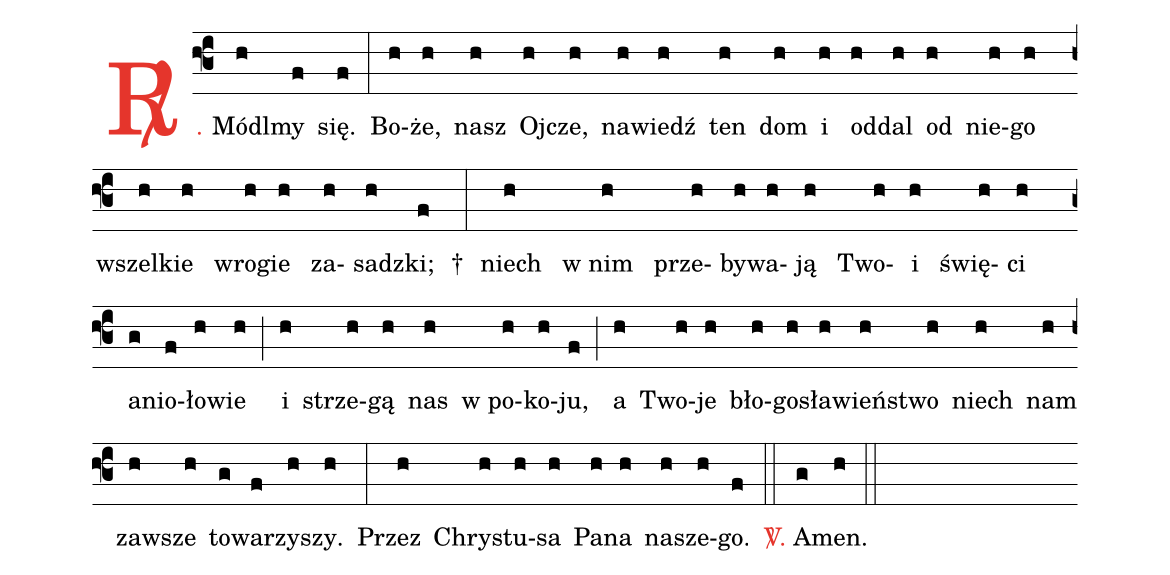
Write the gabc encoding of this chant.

%%
(f3)
<c><sp>R/</sp>.</c> Mó(h)dlmy(f) się.(f) (:)
Bo(h)że,(h) nasz(h) Oj(h)cze,(h) na(h)wiedź(h) ten(h) dom(h) i(h) od(h)dal(h) od(h) nie(h)go(h) (z) wszel(h)kie(h) wro(h)gie(h) za(h)sadz(h)ki;(f) †(:)
niech(h) w nim(h) prze(h)by(h)wa(h)ją(h) Two(h)i(h) świę(h)ci(h) (z) a(g)nio(f)ło(h)wie(h) (;) i(h) strze(h)gą(h) nas(h) w po(h)ko(h)ju,(f) (;)
a(h) Two(h)je(h) bło(h)go(h)sła(h)wień(h)stwo(h) niech(h) nam(h) za(h)wsze(h) to(g)wa(f)rzy(h)szy.(h) (:)
Przez(h) Chry(h)stu(h)sa(h) Pa(h)na(h) na(h)sze(h)go.(f) (::)
<c><sp>V/</sp>.</c> A(g)men.(h) (::)
